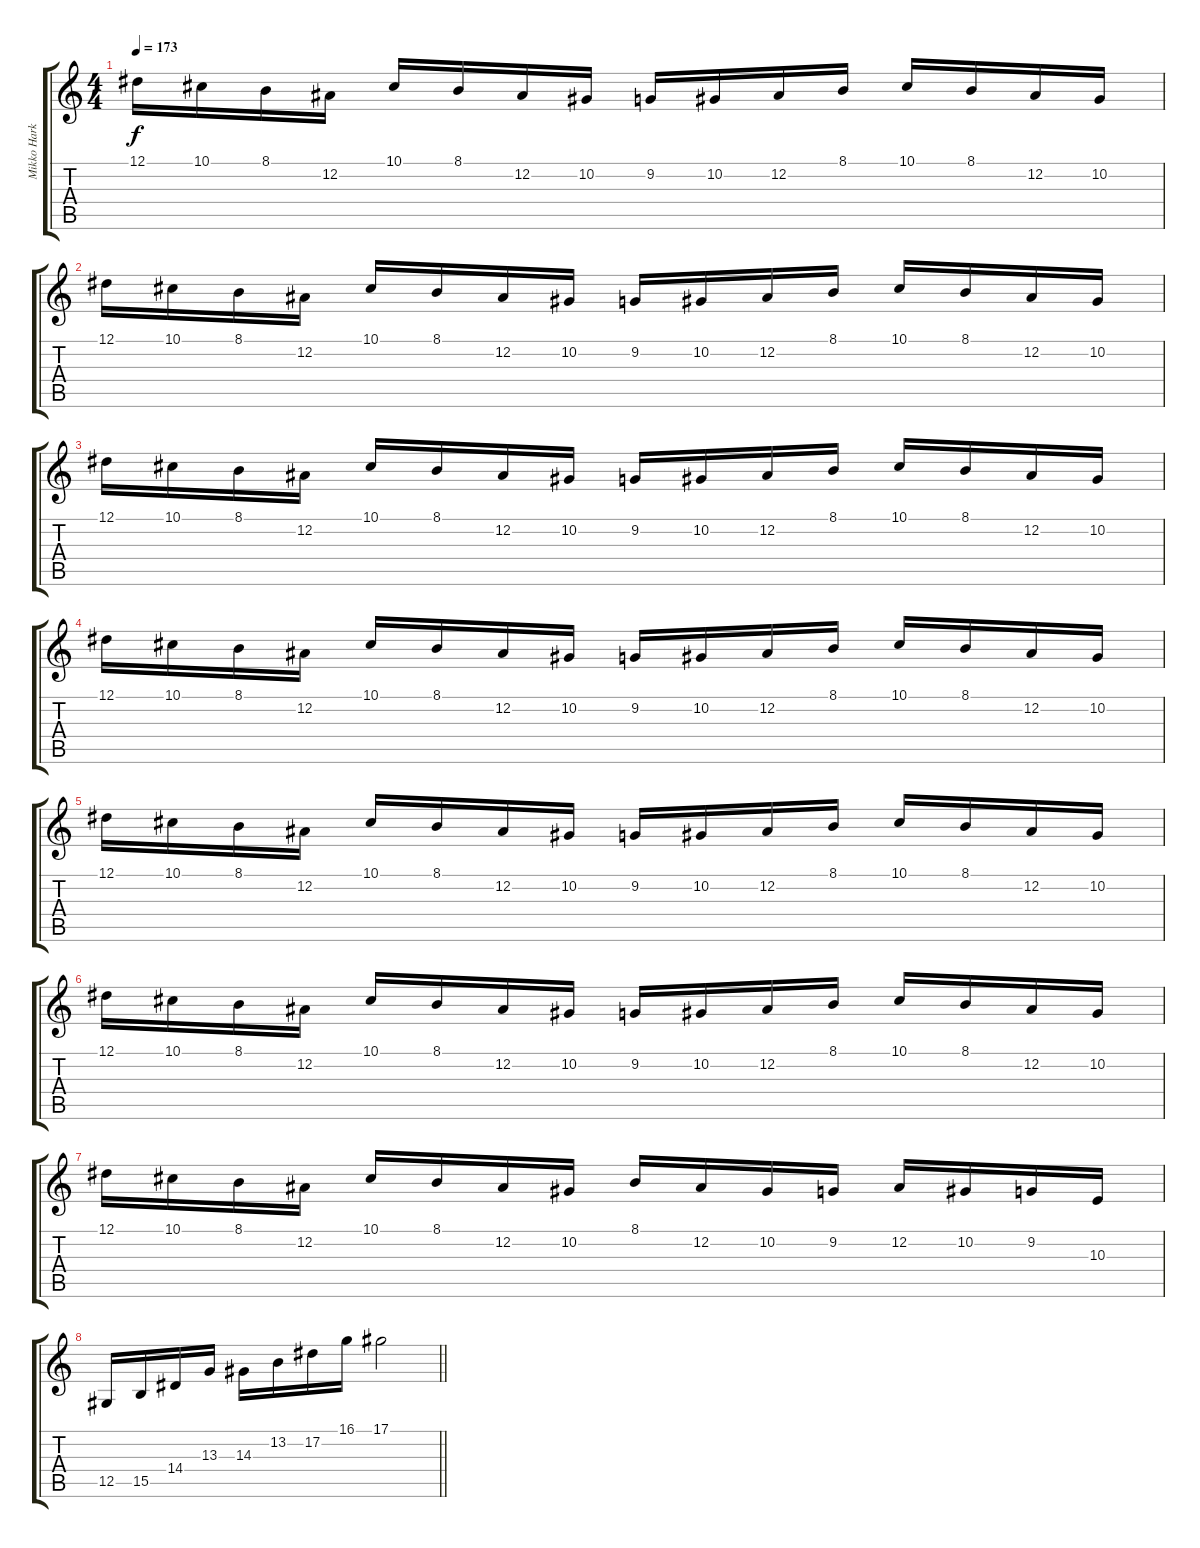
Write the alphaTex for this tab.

\track ("Mikko Harkin - Keyboard I" "Mikko Hark") {instrument lead2sawtooth}
\staff {score tabs}
\tuning (Eb4 Bb3 Gb3 Db3 Ab2 Eb2) {hide}
\ts (4 4)
\tempo 173
\clef g2
\ks aminor
12.1.16{dy f} 10.1.16 8.1.16 12.2.16 10.1.16 8.1.16 12.2.16 10.2.16 9.2.16 10.2.16 12.2.16 8.1.16 10.1.16 8.1.16 12.2.16 10.2.16 |
12.1.16 10.1.16 8.1.16 12.2.16 10.1.16 8.1.16 12.2.16 10.2.16 9.2.16 10.2.16 12.2.16 8.1.16 10.1.16 8.1.16 12.2.16 10.2.16 |
12.1.16 10.1.16 8.1.16 12.2.16 10.1.16 8.1.16 12.2.16 10.2.16 9.2.16 10.2.16 12.2.16 8.1.16 10.1.16 8.1.16 12.2.16 10.2.16 |
12.1.16 10.1.16 8.1.16 12.2.16 10.1.16 8.1.16 12.2.16 10.2.16 9.2.16 10.2.16 12.2.16 8.1.16 10.1.16 8.1.16 12.2.16 10.2.16 |
12.1.16 10.1.16 8.1.16 12.2.16 10.1.16 8.1.16 12.2.16 10.2.16 9.2.16 10.2.16 12.2.16 8.1.16 10.1.16 8.1.16 12.2.16 10.2.16 |
12.1.16 10.1.16 8.1.16 12.2.16 10.1.16 8.1.16 12.2.16 10.2.16 9.2.16 10.2.16 12.2.16 8.1.16 10.1.16 8.1.16 12.2.16 10.2.16 |
12.1.16 10.1.16 8.1.16 12.2.16 10.1.16 8.1.16 12.2.16 10.2.16 8.1.16 12.2.16 10.2.16 9.2.16 12.2.16 10.2.16 9.2.16 10.3.16 |
\barLineRight lightlight
12.5.16 15.5.16 14.4.16 13.3.16 14.3.16 13.2.16 17.2.16 16.1.16 17.1.2
